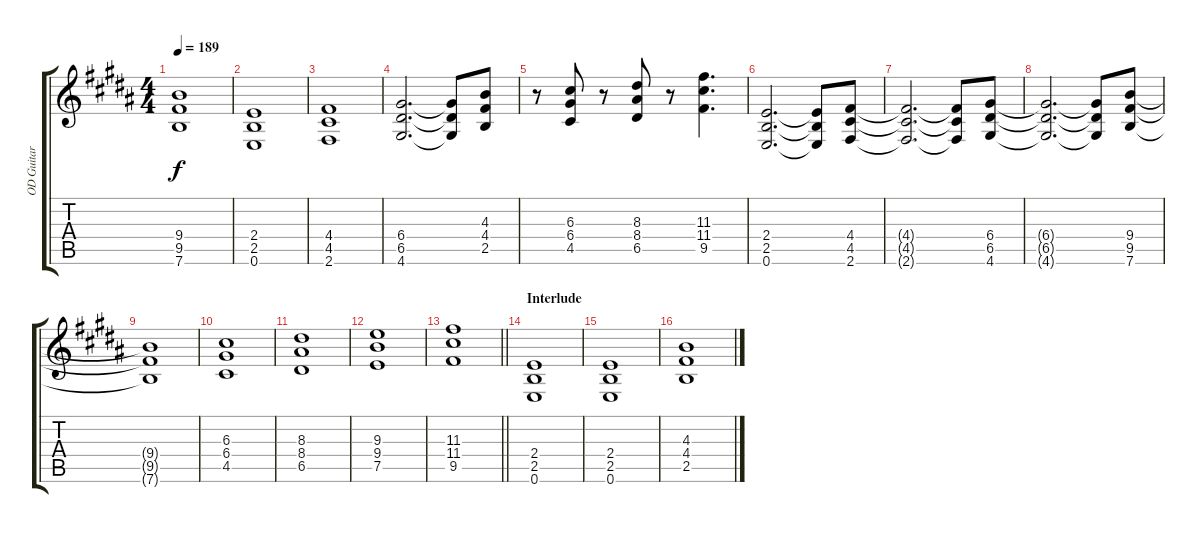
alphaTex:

\track ("OD Guitar" "OD Guitar") {instrument overdrivenguitar}
\staff {score tabs}
\tuning (E4 B3 G3 D3 A2 E2) {hide}
\ts (4 4)
\tempo 189
\clef g2
\ks b
(9.4{t} 9.5{t} 7.6{t}).1{dy f} |
(2.4 2.5 0.6).1 |
(4.4 4.5 2.6).1 |
(6.4 6.5 4.6).2{d} (6.4{t} 6.5{t} 4.6{t}).8 (4.3 4.4 2.5).8 |
r.8 (6.3 6.4 4.5).8 r.8 (8.3 8.4 6.5).8 r.8 (11.3 11.4 9.5).4{d} |
(2.4 2.5 0.6).2{d} (2.4{t} 2.5{t} 0.6{t}).8 (4.4 4.5 2.6).8 |
(4.4{t} 4.5{t} 2.6{t}).2{d} (4.4{t} 4.5{t} 2.6{t}).8 (6.4 6.5 4.6).8 |
(6.4{t} 6.5{t} 4.6{t}).2{d} (6.4{t} 6.5{t} 4.6{t}).8 (9.4 9.5 7.6).8 |
(9.4{t} 9.5{t} 7.6{t}).1 |
(6.3 6.4 4.5).1 |
(8.3 8.4 6.5).1 |
(9.3 9.4 7.5).1 |
\barLineRight lightlight
(11.3 11.4 9.5).1 |
\section ("" "Interlude")
(2.4 2.5 0.6).1 |
(2.4 2.5 0.6).1 |
(4.3 4.4 2.5).1
